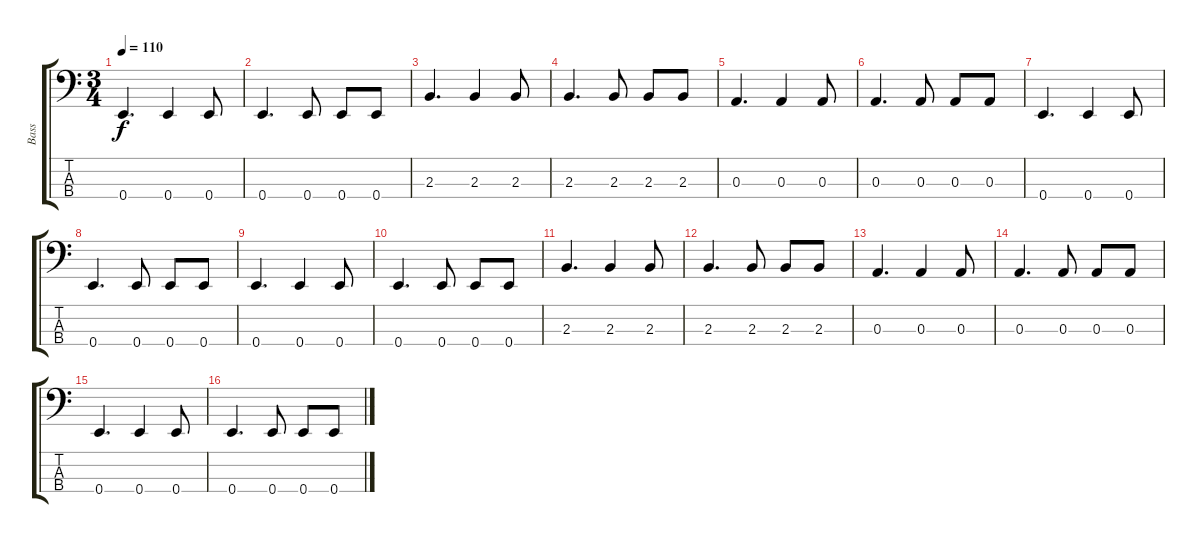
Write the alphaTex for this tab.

\track ("Bass" "Bass") {instrument electricbasspick}
\staff {score tabs}
\tuning (G2 D2 A1 E1) {hide}
\ts (3 4)
\tempo 110
\clef f4
\ks c
0.4.4{d dy f} 0.4.4 0.4.8 |
0.4.4{d} 0.4.8 0.4.8 0.4.8 |
2.3.4{d} 2.3.4 2.3.8 |
2.3.4{d} 2.3.8 2.3.8 2.3.8 |
0.3.4{d} 0.3.4 0.3.8 |
0.3.4{d} 0.3.8 0.3.8 0.3.8 |
0.4.4{d} 0.4.4 0.4.8 |
0.4.4{d} 0.4.8 0.4.8 0.4.8 |
0.4.4{d} 0.4.4 0.4.8 |
0.4.4{d} 0.4.8 0.4.8 0.4.8 |
2.3.4{d} 2.3.4 2.3.8 |
2.3.4{d} 2.3.8 2.3.8 2.3.8 |
0.3.4{d} 0.3.4 0.3.8 |
0.3.4{d} 0.3.8 0.3.8 0.3.8 |
0.4.4{d} 0.4.4 0.4.8 |
0.4.4{d} 0.4.8 0.4.8 0.4.8
